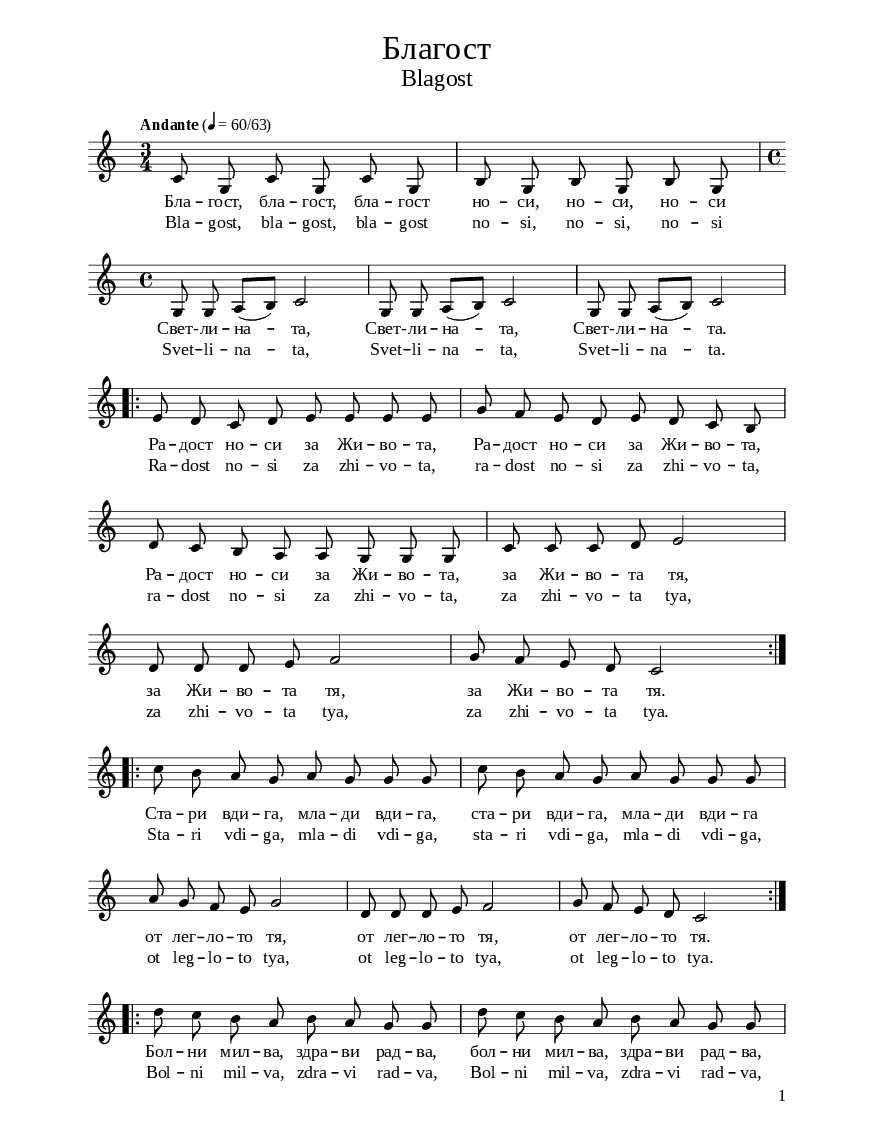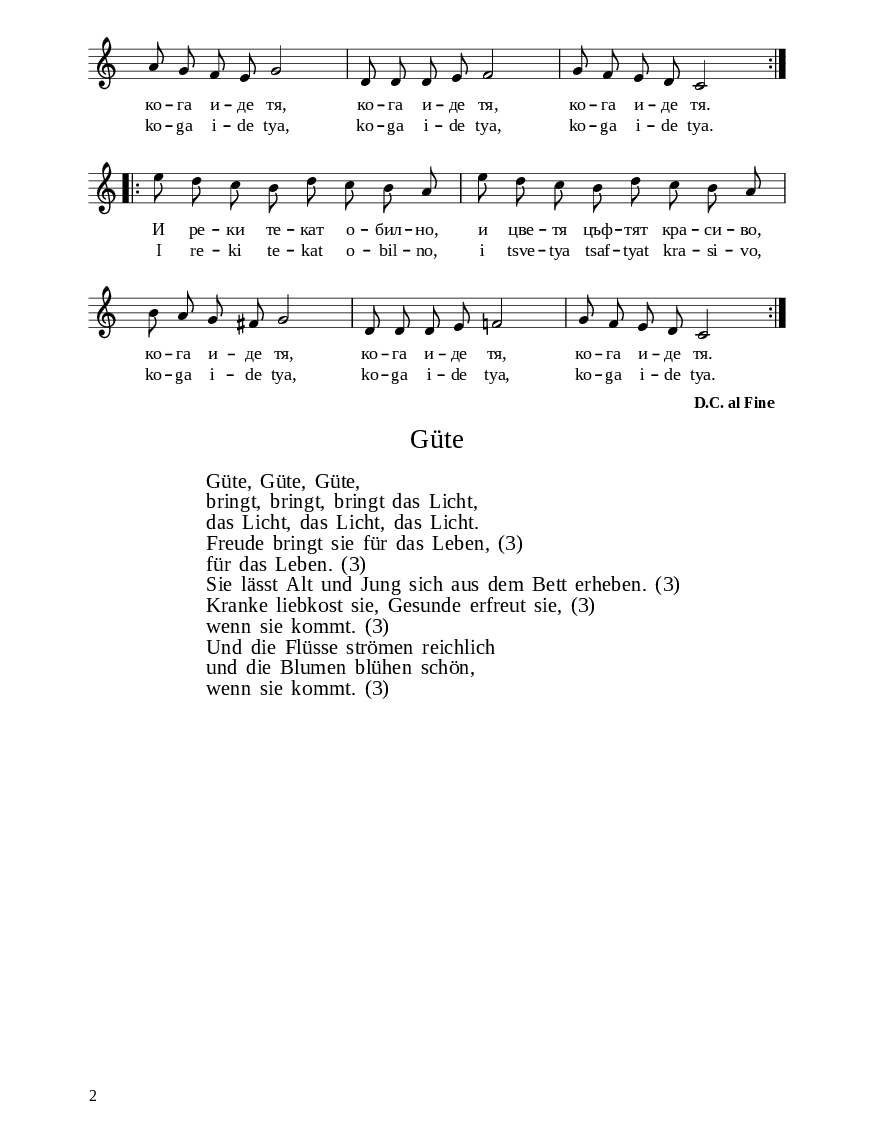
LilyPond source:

\version "2.22.1"

% include paper part and global functions
\include "include/globals.ily"

\bookpart {
  \include "include/bookpart-paper.ily"
  \score {
    \include "include/score-layout.ily"

       \new Voice \absolute {

      \clef treble
      \key c \major
      \time 3/4
      \tempoFunc "Andante" 4 "60/63"
      \autoBeamOff
      c'8 g c' g c' g | b8 g b g b g \break |

      \time 4/4  g8 g a [( b )] c'2 |g8 g a [( b )] c'2 | g8 g a [( b )] c'2 \break |

      \repeat volta 2 {
        e'8 d' c' d' e' e' e' e' | g'8 f' e' d' e' d' c' b \break |

        d'8 c' b a a g g g |c'8 c' c' d' e'2 \break |

        d'8 d' d' e' f'2 | g'8 f' e' d' c'2 \break
      }

      \repeat volta 2 {
        c''8 b' a' g' a' g' g' g' |  c''8 b' a' g' a' g' g' g' \break |

        a'8 g' f' e' g'2 | d'8 d' d' e' f'2 | g'8 f' e' d' c'2
      }  \break |

      \repeat volta 2 {
        d''8 c'' b' a' b' a' g' g' | d''8 c'' b' a' b' a' g' g' \break

        a'8 g' f' e' g'2 | d'8 d' d' e' f'2 | g'8 f' e' d' c'2
      } \break |


      \repeat volta 2 {
        e''8 d'' c'' b' d'' c'' b' a' | e''8 d'' c'' b' d'' c'' b' a' \break |

        b'8 a' g' fis' g'2 | d'8 d' d' e' f'!2 | g'8 f' e' d' c'2
      } \break | % 27
    }

    \addlyrics {
      Бла -- гост,
      бла -- гост, бла -- гост но -- си, но -- си, но --
      си "Свет-" -- ли -- на -- та, "Свет-" -- ли -- на -- та,
      "Свет-" -- ли -- на -- та. Ра -- дост но -- си за
      Жи -- во -- та, Ра -- дост но -- си за Жи -- во
      -- та, Ра -- дост но -- си за Жи -- во -- та, за
      Жи -- во -- та тя, за Жи -- во -- та тя, за Жи
      -- во -- та тя. Ста -- ри вди -- га, мла -- ди
      вди -- га, ста -- ри вди -- га, мла -- ди вди --
      га от лег -- ло -- то тя, от лег -- ло -- то
      тя, от лег -- ло -- то тя. Бол -- ни мил -- ва,
      здра -- ви рад -- ва, бол -- ни мил -- ва, здра --
      ви рад -- ва, ко -- га и -- де тя, ко -- га и
      -- де тя, ко -- га и -- де тя. И ре -- ки те
      -- кат о -- бил -- но, и цве -- тя цъф -- тят
      кра -- си -- во, ко -- га и -- де тя, ко -- га
      и -- де тя, ко -- га и -- де тя.
    }
    \addlyrics {
      Bla -- gost, bla
      -- gost, bla -- gost no -- si, no -- si, no -- si Svet -- li
      -- na -- ta, Svet -- li -- na -- ta, Svet -- li -- na -- ta.
      Ra -- dost no -- si za zhi -- vo -- ta, ra -- dost no -- si za zhi
      -- vo -- ta, ra -- dost no -- si za zhi -- vo -- ta, za zhi --
      vo -- ta tya, za zhi -- vo -- ta tya, za zhi -- vo -- ta tya.
      Sta -- ri vdi -- ga, mla -- di vdi -- ga, sta -- ri vdi -- ga,
      mla -- di vdi -- ga, ot leg -- lo -- to tya, ot leg -- lo -- to
      tya, ot leg -- lo -- to tya. Bol -- ni mil -- va, zdra -- vi
      rad -- va, Bol -- ni mil -- va, zdra -- vi rad -- va, ko -- ga
      i -- de tya, ko -- ga i -- de tya, ko -- ga i -- de tya. I re
      -- ki te -- kat o -- bil -- no, i tsve -- tya tsaf -- tyat kra --
      si -- vo, ko -- ga i -- de tya, ko -- ga i -- de tya, ko -- ga
      i -- de tya.}
    \header {
      title = \titleFunc "Благост" "Blagost"
    }

    \midi{}

  } % score
  
  \markup \dc-one "D.C. al Fine"

  
  % include foreign translation(s) of the song
  \version "2.24.0"

\markup \fill-line { \fontsize #deTitleFontSize "Güte" }
\markup \null
\markup \null
\markup \fontsize #deCoupletFontSize {
  \hspace #10
  \override #`(baseline-skip . ,deCoupletBaselineSkip)

  \column {
    \line { " " Güte, Güte, Güte,}

    \line { " "bringt, bringt, bringt das Licht,}

    \line { " "das Licht, das Licht, das Licht. }

    \line { " " Freude bringt sie für das Leben, (3)}

    \line { " "für das Leben. (3)}

    \line { " "Sie lässt Alt und Jung sich aus dem Bett erheben. (3)}

    \line { " "Kranke liebkost sie, Gesunde erfreut sie, (3)}

    \line { " "wenn sie kommt. (3) }

    \line { " "Und die Flüsse strömen reichlich }

    \line { " "und die Blumen blühen schön,}

    \line { " "wenn sie kommt. (3) }




  }


}


} % bookpart
